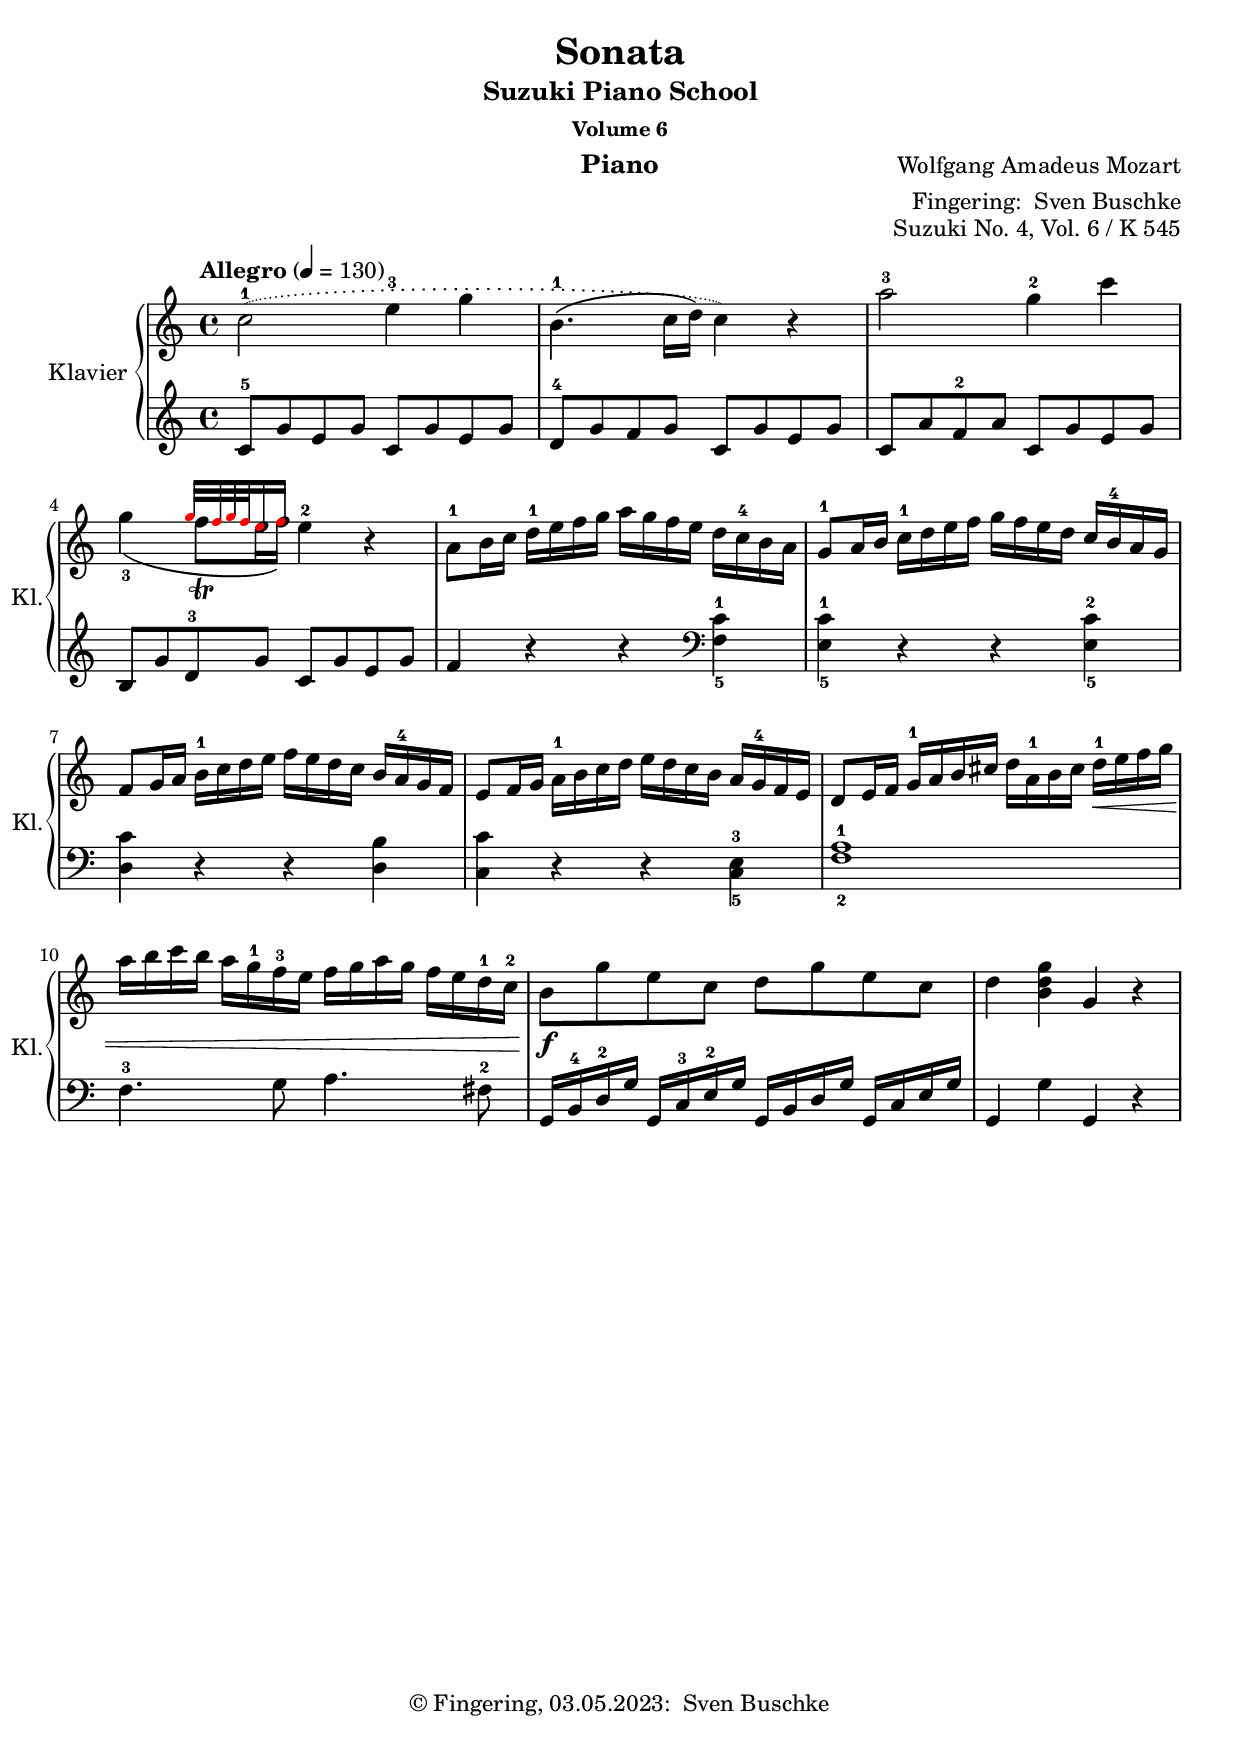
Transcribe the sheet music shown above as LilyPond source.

\version "2.24.1"
\language "english"

\header {
  dedication = ""
  title = ""
  subtitle = "Suzuki Piano School"
  subsubtitle = "Volume 6"
  instrument = "Piano"
  composer = ""
  arranger = \markup {"Fingering: " \with-url "https://buschke.com" "Sven Buschke"}
  poet = ""
  meter = ""
  piece = ""
  opus = "No. 1"
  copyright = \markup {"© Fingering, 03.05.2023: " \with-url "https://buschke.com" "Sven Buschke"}
%  tagline = ""
  % Remove default LilyPond tagline
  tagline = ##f
}


\paper {
  #(set-paper-size "a4")
}

\layout {
  \context {
    \Voice
    \consists "Melody_engraver"
    \override Stem #'neutral-direction = #'()
  }
}

global = {
  \key c \major
  \numericTimeSignature
  \time 4/4
  \tempo "Andante" 4=100
}

%%%%%%%%%%%%%%%%%%%%%%%%%%%%%%%%%%%%%%%%%%%%%%%%%%%%%%%%%%%%%%%%%%%%%%%%%%%%%%%%
% Nummer 1 / A
%%%%%%%%%%%%%%%%%%%%%%%%%%%%%%%%%%%%%%%%%%%%%%%%%%%%%%%%%%%%%%%%%%%%%%%%%%%%%%%%

globalA = {
  \key c \major
  \numericTimeSignature
  \time 4/4
  \tempo "Andante" 4=100
}

scoreARight = \relative c'' {
  \global
  % Music follows here.

}

scoreALeft = \relative c' {
  \global
  % Music follows here.

}

\bookpart {
\header {
  title = ""
  composer = ""
  poet = ""
  meter = ""
  piece = ""
  opus = "Suzuki No. 1, Vol. 2"
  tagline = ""
}
  \score {
    \new PianoStaff \with {
      instrumentName = "Klavier"
      shortInstrumentName = "Kl."
    } <<
      \new Staff = "right" \with {
        midiInstrument = "acoustic grand"
      } \scoreARight
      \new Staff = "left" \with {
        midiInstrument = "acoustic grand"
      } { \clef bass \scoreALeft }
    >>
    \layout { }
    \midi { }
  }
}

%%%%%%%%%%%%%%%%%%%%%%%%%%%%%%%%%%%%%%%%%%%%%%%%%%%%%%%%%%%%%%%%%%%%%%%%%%%%%%%%
% Nummer 2 / B
%%%%%%%%%%%%%%%%%%%%%%%%%%%%%%%%%%%%%%%%%%%%%%%%%%%%%%%%%%%%%%%%%%%%%%%%%%%%%%%%

globalB = {
  \key c \major
  \numericTimeSignature
  \time 4/4
  \tempo "Andante" 4=100
}

scoreBRight = \relative c'' {
  \global
  % Music follows here.

}

scoreBLeft = \relative c' {
  \global
  % Music follows here.

}

\bookpart {
\header {
  title = ""
  composer = ""
  poet = ""
  meter = ""
  piece = ""
  opus = "Suzuki No. 1, Vol. 2"
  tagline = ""
}
  \score {
    \new PianoStaff \with {
      instrumentName = "Klavier"
      shortInstrumentName = "Kl."
    } <<
      \new Staff = "right" \with {
        midiInstrument = "acoustic grand"
      } \scoreBRight
      \new Staff = "left" \with {
        midiInstrument = "acoustic grand"
      } { \clef bass \scoreBLeft }
    >>
    \layout { }
    \midi { }
  }
}

%%%%%%%%%%%%%%%%%%%%%%%%%%%%%%%%%%%%%%%%%%%%%%%%%%%%%%%%%%%%%%%%%%%%%%%%%%%%%%%%
% Nummer 3 / C
%%%%%%%%%%%%%%%%%%%%%%%%%%%%%%%%%%%%%%%%%%%%%%%%%%%%%%%%%%%%%%%%%%%%%%%%%%%%%%%%

globalC = {
  \key c \major
  \numericTimeSignature
  \time 4/4
  \tempo "Andante" 4=100
}

scoreCRight = \relative c'' {
  \global
  % Music follows here.

}

scoreCLeft = \relative c' {
  \global
  % Music follows here.

}

\bookpart {
\header {
  title = ""
  composer = ""
  poet = ""
  meter = ""
  piece = ""
  opus = "Suzuki No. 1, Vol. 2"
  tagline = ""
}
  \score {
    \new PianoStaff \with {
      instrumentName = "Klavier"
      shortInstrumentName = "Kl."
    } <<
      \new Staff = "right" \with {
        midiInstrument = "acoustic grand"
      } \scoreCRight
      \new Staff = "left" \with {
        midiInstrument = "acoustic grand"
      } { \clef bass \scoreCLeft }
    >>
    \layout { }
    \midi { }
  }
}

%%%%%%%%%%%%%%%%%%%%%%%%%%%%%%%%%%%%%%%%%%%%%%%%%%%%%%%%%%%%%%%%%%%%%%%%%%%%%%%%
% Nummer 4 / D
%%%%%%%%%%%%%%%%%%%%%%%%%%%%%%%%%%%%%%%%%%%%%%%%%%%%%%%%%%%%%%%%%%%%%%%%%%%%%%%%

globalD = {
  \key c \major
%  \numericTimeSignature
  \time 4/4
  \tempo "Allegro" 4=130
}

scoreDRight = \relative c'' {
  \globalD
  % Music follows here.
  \phrasingSlurDotted\=1\(c2-1 e4-3 g \phrasingSlurSolid \=2\(b,4.-1
   c16 d\=2\) c4 \=1\) r
   a'2-3 g4-2 c <<{\override NoteHead.color = #red \override NoteHead.font-size = #-3 s4 g32 f g f e16 f}\\{g4-3\(f8\trill e16f\)}>> e4-2 r
   a,8-1 b16 c d-1 e f g a g f e d c-4 b a
   g8-1 a16 b c-1 d e f g f e d c b-4 a g
   f8 g16 a b-1 c d e f e d c b a-4 g f
   e8 f16 g a-1 b c d e d c b a g-4 f e
   d8 e16 f g-1 a b cs d a-1 b cs d-1\< e f g a b c b a g-1 f-3 e f g a g f e d-1 c-2
   b8\f g' e c d g e c
   d4 <b d g> g r
   
}

scoreDLeft = \relative c' {
  \globalD
  % Music follows here.
  \clef treble
  c8-5 g' e g c, g' e g
  d-4 g f g c, g' e g 
  c, a' f-2 a c, g' e g
  b, g' d-3 g c, g' e g
  f4 r r \clef bass <f,-5 c'-1>
  <e-5 c'-1> r r <e-5 c'-2>
  <d c'> r r <d b'>
  <c c'> r r <c-5 e-3>
  <f-2 a-1>1
  f4.-3 g8 a4. fs8-2
  g,16 b-4 d-2 g g, c-3 e-2 g g, b d g g, c e g
  g,4 g' g, r
}

\bookpart {
\header {
  title = "Sonata"
  composer = \markup {\with-url #"" "Wolfgang Amadeus Mozart"}
  poet = ""
  meter = ""
  piece = ""
  opus = "Suzuki No. 4, Vol. 6 / K 545"
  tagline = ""
}
  \score {
    \new PianoStaff \with {
      instrumentName = "Klavier"
      shortInstrumentName = "Kl."
    } <<
      \new Staff = "right" \with {
        midiInstrument = "acoustic grand"
      } \scoreDRight
      \new Staff = "left" \with {
        midiInstrument = "acoustic grand"
      } { \clef bass \scoreDLeft }
    >>
    \layout { }
    \midi { }
  }
}

%%%%%%%%%%%%%%%%%%%%%%%%%%%%%%%%%%%%%%%%%%%%%%%%%%%%%%%%%%%%%%%%%%%%%%%%%%%%%%%%
% Nummer 5 / E
%%%%%%%%%%%%%%%%%%%%%%%%%%%%%%%%%%%%%%%%%%%%%%%%%%%%%%%%%%%%%%%%%%%%%%%%%%%%%%%%

globalE = {
  \key c \major
  \numericTimeSignature
  \time 4/4
  \tempo "Andante" 4=100
}

scoreERight = \relative c'' {
  \global
  % Music follows here.

}

scoreELeft = \relative c' {
  \global
  % Music follows here.

}

\bookpart {
\header {
  title = ""
  composer = ""
  poet = ""
  meter = ""
  piece = ""
  opus = "Suzuki No. 1, Vol. 2"
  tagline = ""
}
  \score {
    \new PianoStaff \with {
      instrumentName = "Klavier"
      shortInstrumentName = "Kl."
    } <<
      \new Staff = "right" \with {
        midiInstrument = "acoustic grand"
      } \scoreERight
      \new Staff = "left" \with {
        midiInstrument = "acoustic grand"
      } { \clef bass \scoreELeft }
    >>
    \layout { }
    \midi { }
  }
}

%%%%%%%%%%%%%%%%%%%%%%%%%%%%%%%%%%%%%%%%%%%%%%%%%%%%%%%%%%%%%%%%%%%%%%%%%%%%%%%%
% Nummer 6 / F
%%%%%%%%%%%%%%%%%%%%%%%%%%%%%%%%%%%%%%%%%%%%%%%%%%%%%%%%%%%%%%%%%%%%%%%%%%%%%%%%

globalF = {
  \key c \major
  \numericTimeSignature
  \time 4/4
  \tempo "Andante" 4=100
}

scoreFRight = \relative c'' {
  \global
  % Music follows here.

}

scoreFLeft = \relative c' {
  \global
  % Music follows here.

}

\bookpart {
\header {
  title = ""
  composer = ""
  poet = ""
  meter = ""
  piece = ""
  opus = "Suzuki No. 1, Vol. 2"
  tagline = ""
}
  \score {
    \new PianoStaff \with {
      instrumentName = "Klavier"
      shortInstrumentName = "Kl."
    } <<
      \new Staff = "right" \with {
        midiInstrument = "acoustic grand"
      } \scoreFRight
      \new Staff = "left" \with {
        midiInstrument = "acoustic grand"
      } { \clef bass \scoreFLeft }
    >>
    \layout { }
    \midi { }
  }
}

%%%%%%%%%%%%%%%%%%%%%%%%%%%%%%%%%%%%%%%%%%%%%%%%%%%%%%%%%%%%%%%%%%%%%%%%%%%%%%%%
% Nummer 7 / G
%%%%%%%%%%%%%%%%%%%%%%%%%%%%%%%%%%%%%%%%%%%%%%%%%%%%%%%%%%%%%%%%%%%%%%%%%%%%%%%%

globalG = {
  \key c \major
  \numericTimeSignature
  \time 4/4
  \tempo "Andante" 4=100
}

scoreGRight = \relative c'' {
  \global
  % Music follows here.

}

scoreGLeft = \relative c' {
  \global
  % Music follows here.

}

\bookpart {
\header {
  title = ""
  composer = ""
  poet = ""
  meter = ""
  piece = ""
  opus = "Suzuki No. 1, Vol. 2"
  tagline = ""
}
  \score {
    \new PianoStaff \with {
      instrumentName = "Klavier"
      shortInstrumentName = "Kl."
    } <<
      \new Staff = "right" \with {
        midiInstrument = "acoustic grand"
      } \scoreGRight
      \new Staff = "left" \with {
        midiInstrument = "acoustic grand"
      } { \clef bass \scoreGLeft }
    >>
    \layout { }
    \midi { }
  }
}

%%%%%%%%%%%%%%%%%%%%%%%%%%%%%%%%%%%%%%%%%%%%%%%%%%%%%%%%%%%%%%%%%%%%%%%%%%%%%%%%
% Nummer 8 / H
%%%%%%%%%%%%%%%%%%%%%%%%%%%%%%%%%%%%%%%%%%%%%%%%%%%%%%%%%%%%%%%%%%%%%%%%%%%%%%%%

globalH = {
  \key c \major
  \numericTimeSignature
  \time 4/4
  \tempo "Andante" 4=100
}

scoreHRight = \relative c'' {
  \global
  % Music follows here.

}

scoreHLeft = \relative c' {
  \global
  % Music follows here.

}

\bookpart {
\header {
  title = ""
  composer = ""
  poet = ""
  meter = ""
  piece = ""
  opus = "Suzuki No. 1, Vol. 2"
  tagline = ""
}
  \score {
    \new PianoStaff \with {
      instrumentName = "Klavier"
      shortInstrumentName = "Kl."
    } <<
      \new Staff = "right" \with {
        midiInstrument = "acoustic grand"
      } \scoreHRight
      \new Staff = "left" \with {
        midiInstrument = "acoustic grand"
      } { \clef bass \scoreHLeft }
    >>
    \layout { }
    \midi { }
  }
}

%%%%%%%%%%%%%%%%%%%%%%%%%%%%%%%%%%%%%%%%%%%%%%%%%%%%%%%%%%%%%%%%%%%%%%%%%%%%%%%%
% Nummer 9 / I
%%%%%%%%%%%%%%%%%%%%%%%%%%%%%%%%%%%%%%%%%%%%%%%%%%%%%%%%%%%%%%%%%%%%%%%%%%%%%%%%

globalI = {
  \key c \major
  \numericTimeSignature
  \time 4/4
  \tempo "Andante" 4=100
}

scoreIRight = \relative c'' {
  \global
  % Music follows here.

}

scoreILeft = \relative c' {
  \global
  % Music follows here.

}

\bookpart {
\header {
  title = ""
  composer = ""
  poet = ""
  meter = ""
  piece = ""
  opus = "Suzuki No. 1, Vol. 2"
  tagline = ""
}
  \score {
    \new PianoStaff \with {
      instrumentName = "Klavier"
      shortInstrumentName = "Kl."
    } <<
      \new Staff = "right" \with {
        midiInstrument = "acoustic grand"
      } \scoreIRight
      \new Staff = "left" \with {
        midiInstrument = "acoustic grand"
      } { \clef bass \scoreILeft }
    >>
    \layout { }
    \midi { }
  }
}

%%%%%%%%%%%%%%%%%%%%%%%%%%%%%%%%%%%%%%%%%%%%%%%%%%%%%%%%%%%%%%%%%%%%%%%%%%%%%%%%
% Nummer 10 / J
%%%%%%%%%%%%%%%%%%%%%%%%%%%%%%%%%%%%%%%%%%%%%%%%%%%%%%%%%%%%%%%%%%%%%%%%%%%%%%%%

globalJ = {
  \key c \major
  \numericTimeSignature
  \time 4/4
  \tempo "Andante" 4=100
}

scoreJRight = \relative c'' {
  \global
  % Music follows here.

}

scoreJLeft = \relative c' {
  \global
  % Music follows here.

}

\bookpart {
\header {
  title = ""
  composer = ""
  poet = ""
  meter = ""
  piece = ""
  opus = "Suzuki No. 1, Vol. 2"
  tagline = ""
}
  \score {
    \new PianoStaff \with {
      instrumentName = "Klavier"
      shortInstrumentName = "Kl."
    } <<
      \new Staff = "right" \with {
        midiInstrument = "acoustic grand"
      } \scoreJRight
      \new Staff = "left" \with {
        midiInstrument = "acoustic grand"
      } { \clef bass \scoreJLeft }
    >>
    \layout { }
    \midi { }
  }
}

%%%%%%%%%%%%%%%%%%%%%%%%%%%%%%%%%%%%%%%%%%%%%%%%%%%%%%%%%%%%%%%%%%%%%%%%%%%%%%%%
% Nummer 11 / K
%%%%%%%%%%%%%%%%%%%%%%%%%%%%%%%%%%%%%%%%%%%%%%%%%%%%%%%%%%%%%%%%%%%%%%%%%%%%%%%%

globalK = {
  \key c \major
  \numericTimeSignature
  \time 4/4
  \tempo "Andante" 4=100
}

scoreKRight = \relative c'' {
  \global
  % Music follows here.

}

scoreKLeft = \relative c' {
  \global
  % Music follows here.

}

\bookpart {
\header {
  title = ""
  composer = ""
  poet = ""
  meter = ""
  piece = ""
  opus = "Suzuki No. 1, Vol. 2"
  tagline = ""
}
  \score {
    \new PianoStaff \with {
      instrumentName = "Klavier"
      shortInstrumentName = "Kl."
    } <<
      \new Staff = "right" \with {
        midiInstrument = "acoustic grand"
      } \scoreKRight
      \new Staff = "left" \with {
        midiInstrument = "acoustic grand"
      } { \clef bass \scoreKLeft }
    >>
    \layout { }
    \midi { }
  }
}

%%%%%%%%%%%%%%%%%%%%%%%%%%%%%%%%%%%%%%%%%%%%%%%%%%%%%%%%%%%%%%%%%%%%%%%%%%%%%%%%
% Nummer 12 / L
%%%%%%%%%%%%%%%%%%%%%%%%%%%%%%%%%%%%%%%%%%%%%%%%%%%%%%%%%%%%%%%%%%%%%%%%%%%%%%%%

globalL = {
  \key c \major
  \numericTimeSignature
  \time 4/4
  \tempo "Andante" 4=100
}

scoreLRight = \relative c'' {
  \global
  % Music follows here.

}

scoreLLeft = \relative c' {
  \global
  % Music follows here.

}

\bookpart {
\header {
  title = ""
  composer = ""
  poet = ""
  meter = ""
  piece = ""
  opus = "Suzuki No. 1, Vol. 2"
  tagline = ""
}
  \score {
    \new PianoStaff \with {
      instrumentName = "Klavier"
      shortInstrumentName = "Kl."
    } <<
      \new Staff = "right" \with {
        midiInstrument = "acoustic grand"
      } \scoreLRight
      \new Staff = "left" \with {
        midiInstrument = "acoustic grand"
      } { \clef bass \scoreLLeft }
    >>
    \layout { }
    \midi { }
  }
}

%%%%%%%%%%%%%%%%%%%%%%%%%%%%%%%%%%%%%%%%%%%%%%%%%%%%%%%%%%%%%%%%%%%%%%%%%%%%%%%%
% Nummer 13 / M
%%%%%%%%%%%%%%%%%%%%%%%%%%%%%%%%%%%%%%%%%%%%%%%%%%%%%%%%%%%%%%%%%%%%%%%%%%%%%%%%

globalM = {
  \key c \major
  \numericTimeSignature
  \time 4/4
  \tempo "Andante" 4=100
}

scoreMRight = \relative c'' {
  \global
  % Music follows here.

}

scoreMLeft = \relative c' {
  \global
  % Music follows here.

}

\bookpart {
\header {
  title = ""
  composer = ""
  poet = ""
  meter = ""
  piece = ""
  opus = "Suzuki No. 1, Vol. 2"
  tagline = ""
}
  \score {
    \new PianoStaff \with {
      instrumentName = "Klavier"
      shortInstrumentName = "Kl."
    } <<
      \new Staff = "right" \with {
        midiInstrument = "acoustic grand"
      } \scoreMRight
      \new Staff = "left" \with {
        midiInstrument = "acoustic grand"
      } { \clef bass \scoreMLeft }
    >>
    \layout { }
    \midi { }
  }
}

%%%%%%%%%%%%%%%%%%%%%%%%%%%%%%%%%%%%%%%%%%%%%%%%%%%%%%%%%%%%%%%%%%%%%%%%%%%%%%%%
% Nummer 14 / N
%%%%%%%%%%%%%%%%%%%%%%%%%%%%%%%%%%%%%%%%%%%%%%%%%%%%%%%%%%%%%%%%%%%%%%%%%%%%%%%%

globalN = {
  \key c \major
  \numericTimeSignature
  \time 4/4
  \tempo "Andante" 4=100
}

scoreNRight = \relative c'' {
  \global
  % Music follows here.

}

scoreNLeft = \relative c' {
  \global
  % Music follows here.

}

\bookpart {
\header {
  title = ""
  composer = ""
  poet = ""
  meter = ""
  piece = ""
  opus = "Suzuki No. 1, Vol. 2"
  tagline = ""
}
  \score {
    \new PianoStaff \with {
      instrumentName = "Klavier"
      shortInstrumentName = "Kl."
    } <<
      \new Staff = "right" \with {
        midiInstrument = "acoustic grand"
      } \scoreNRight
      \new Staff = "left" \with {
        midiInstrument = "acoustic grand"
      } { \clef bass \scoreNLeft }
    >>
    \layout { }
    \midi { }
  }
}

%%%%%%%%%%%%%%%%%%%%%%%%%%%%%%%%%%%%%%%%%%%%%%%%%%%%%%%%%%%%%%%%%%%%%%%%%%%%%%%%
% Nummer 15 / O
%%%%%%%%%%%%%%%%%%%%%%%%%%%%%%%%%%%%%%%%%%%%%%%%%%%%%%%%%%%%%%%%%%%%%%%%%%%%%%%%

globalO = {
  \key c \major
  \numericTimeSignature
  \time 4/4
  \tempo "Andante" 4=100
}

scoreORight = \relative c'' {
  \global
  % Music follows here.

}

scoreOLeft = \relative c' {
  \global
  % Music follows here.

}

\bookpart {
\header {
  title = ""
  composer = ""
  poet = ""
  meter = ""
  piece = ""
  opus = "Suzuki No. 1, Vol. 2"
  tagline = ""
}
  \score {
    \new PianoStaff \with {
      instrumentName = "Klavier"
      shortInstrumentName = "Kl."
    } <<
      \new Staff = "right" \with {
        midiInstrument = "acoustic grand"
      } \scoreORight
      \new Staff = "left" \with {
        midiInstrument = "acoustic grand"
      } { \clef bass \scoreOLeft }
    >>
    \layout { }
    \midi { }
  }
}

%%%%%%%%%%%%%%%%%%%%%%%%%%%%%%%%%%%%%%%%%%%%%%%%%%%%%%%%%%%%%%%%%%%%%%%%%%%%%%%%
% Nummer 16 / P
%%%%%%%%%%%%%%%%%%%%%%%%%%%%%%%%%%%%%%%%%%%%%%%%%%%%%%%%%%%%%%%%%%%%%%%%%%%%%%%%

globalP = {
  \key c \major
  \numericTimeSignature
  \time 4/4
  \tempo "Andante" 4=100
}

scorePRight = \relative c'' {
  \global
  % Music follows here.

}

scorePLeft = \relative c' {
  \global
  % Music follows here.

}

\bookpart {
\header {
  title = ""
  composer = ""
  poet = ""
  meter = ""
  piece = ""
  opus = "Suzuki No. 1, Vol. 2"
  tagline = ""
}
  \score {
    \new PianoStaff \with {
      instrumentName = "Klavier"
      shortInstrumentName = "Kl."
    } <<
      \new Staff = "right" \with {
        midiInstrument = "acoustic grand"
      } \scorePRight
      \new Staff = "left" \with {
        midiInstrument = "acoustic grand"
      } { \clef bass \scorePLeft }
    >>
    \layout { }
    \midi { }
  }
}

%%%%%%%%%%%%%%%%%%%%%%%%%%%%%%%%%%%%%%%%%%%%%%%%%%%%%%%%%%%%%%%%%%%%%%%%%%%%%%%%
% Nummer 17 / Q
%%%%%%%%%%%%%%%%%%%%%%%%%%%%%%%%%%%%%%%%%%%%%%%%%%%%%%%%%%%%%%%%%%%%%%%%%%%%%%%%

globalQ = {
  \key c \major
  \numericTimeSignature
  \time 4/4
  \tempo "Andante" 4=100
}

scoreQRight = \relative c'' {
  \global
  % Music follows here.

}

scoreQLeft = \relative c' {
  \global
  % Music follows here.

}

\bookpart {
\header {
  title = ""
  composer = ""
  poet = ""
  meter = ""
  piece = ""
  opus = "Suzuki No. 1, Vol. 2"
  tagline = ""
}
  \score {
    \new PianoStaff \with {
      instrumentName = "Klavier"
      shortInstrumentName = "Kl."
    } <<
      \new Staff = "right" \with {
        midiInstrument = "acoustic grand"
      } \scoreQRight
      \new Staff = "left" \with {
        midiInstrument = "acoustic grand"
      } { \clef bass \scoreQLeft }
    >>
    \layout { }
    \midi { }
  }
}

%%%%%%%%%%%%%%%%%%%%%%%%%%%%%%%%%%%%%%%%%%%%%%%%%%%%%%%%%%%%%%%%%%%%%%%%%%%%%%%%
% Nummer 18 / R
%%%%%%%%%%%%%%%%%%%%%%%%%%%%%%%%%%%%%%%%%%%%%%%%%%%%%%%%%%%%%%%%%%%%%%%%%%%%%%%%

globalR = {
  \key c \major
  \numericTimeSignature
  \time 4/4
  \tempo "Andante" 4=100
}

scoreRRight = \relative c'' {
  \global
  % Music follows here.

}

scoreRLeft = \relative c' {
  \global
  % Music follows here.

}

\bookpart {
\header {
  title = ""
  composer = ""
  poet = ""
  meter = ""
  piece = ""
  opus = "Suzuki No. 1, Vol. 2"
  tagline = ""
}
  \score {
    \new PianoStaff \with {
      instrumentName = "Klavier"
      shortInstrumentName = "Kl."
    } <<
      \new Staff = "right" \with {
        midiInstrument = "acoustic grand"
      } \scoreRRight
      \new Staff = "left" \with {
        midiInstrument = "acoustic grand"
      } { \clef bass \scoreRLeft }
    >>
    \layout { }
    \midi { }
  }
}
